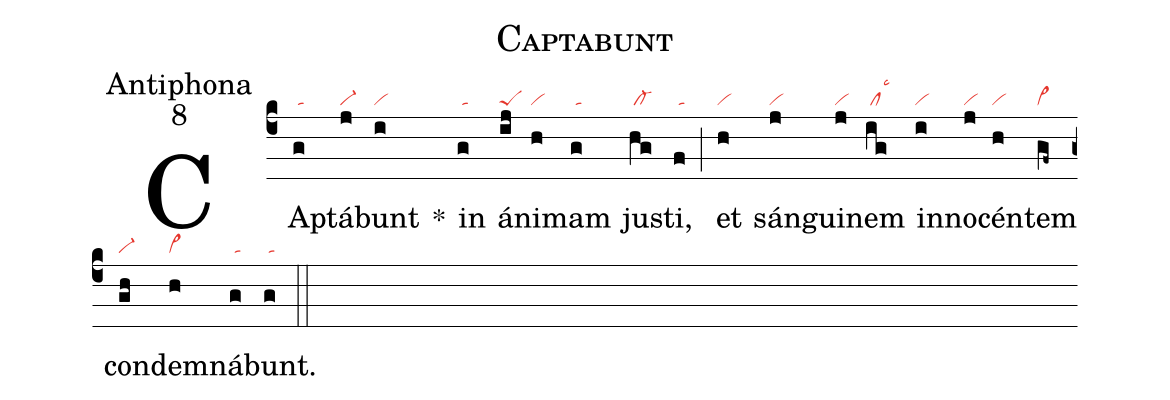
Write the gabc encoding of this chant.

name:Captabunt;
office-part:Antiphona;
mode:8;
nabc-lines:1;
%%
(c4)
CA(g|/ta)ptá(j|vi-)bunt(i|vi) *()
in(g|/ta) á(ij|peS)ni(h|vi)mam(g|/ta) ju(hg|/cl-)sti,(f|/ta) (;)
et(h|vi) sán(j|vi)gui(j|vi)nem(ig|/cllsc3) in(i|vi)no(j|vi)cén(h|vi)tem(gf~|cl~) con(gh|vi-)de(h|vi>)mná(g|/ta)bunt.(g|/ta) (::)
